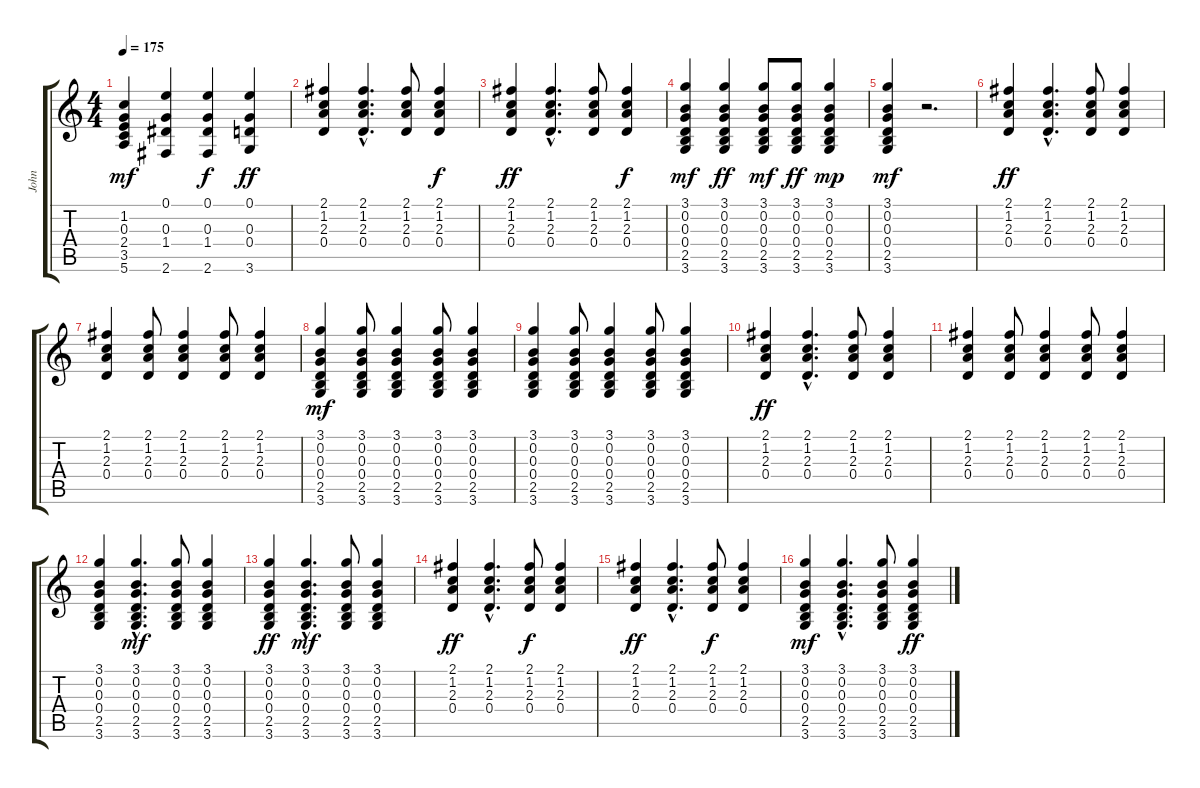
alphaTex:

\track ("John " "John ") {instrument acousticguitarsteel}
\staff {score tabs}
\tuning (E4 B3 G3 D3 A2 E2) {hide}
\ts (4 4)
\tempo 175
\clef g2
\ks c
(1.2 0.3 2.4 3.5 5.6).4{dy mf} (0.1 0.3 1.4 2.6).4 (0.1 0.3 1.4 2.6).4{dy f} (0.1 0.3 0.4 3.6).4{dy ff} |
(2.1 1.2 2.3 0.4).4 (2.1{hac} 1.2{hac} 2.3{hac} 0.4{hac}).4{d} (2.1 1.2 2.3 0.4).8 (2.1 1.2 2.3 0.4).4{dy f} |
(2.1 1.2 2.3 0.4).4{dy ff} (2.1{hac} 1.2{hac} 2.3{hac} 0.4{hac}).4{d} (2.1 1.2 2.3 0.4).8 (2.1 1.2 2.3 0.4).4{dy f} |
(3.1 0.2 0.3 0.4 2.5 3.6).4{dy mf} (3.1 0.2 0.3 0.4 2.5 3.6).4{dy ff} (3.1 0.2 0.3 0.4 2.5 3.6).8{dy mf} (3.1 0.2 0.3 0.4 2.5 3.6).8{dy ff} (3.1 0.2 0.3 0.4 2.5 3.6).4{dy mp} |
(3.1 0.2 0.3 0.4 2.5 3.6).4{dy mf} r.2{d} |
(2.1 1.2 2.3 0.4).4{dy ff} (2.1{hac} 1.2{hac} 2.3{hac} 0.4{hac}).4{d} (2.1 1.2 2.3 0.4).8 (2.1 1.2 2.3 0.4).4 |
(2.1 1.2 2.3 0.4).4 (2.1 1.2 2.3 0.4).8 (2.1 1.2 2.3 0.4).4 (2.1 1.2 2.3 0.4).8 (2.1 1.2 2.3 0.4).4 |
(3.1 0.2 0.3 0.4 2.5 3.6).4{dy mf} (3.1 0.2 0.3 0.4 2.5 3.6).8 (3.1 0.2 0.3 0.4 2.5 3.6).4 (3.1 0.2 0.3 0.4 2.5 3.6).8 (3.1 0.2 0.3 0.4 2.5 3.6).4 |
(3.1 0.2 0.3 0.4 2.5 3.6).4 (3.1 0.2 0.3 0.4 2.5 3.6).8 (3.1 0.2 0.3 0.4 2.5 3.6).4 (3.1 0.2 0.3 0.4 2.5 3.6).8 (3.1 0.2 0.3 0.4 2.5 3.6).4 |
(2.1 1.2 2.3 0.4).4{dy ff} (2.1{hac} 1.2{hac} 2.3{hac} 0.4{hac}).4{d} (2.1 1.2 2.3 0.4).8 (2.1 1.2 2.3 0.4).4 |
(2.1 1.2 2.3 0.4).4 (2.1 1.2 2.3 0.4).8 (2.1 1.2 2.3 0.4).4 (2.1 1.2 2.3 0.4).8 (2.1 1.2 2.3 0.4).4 |
(3.1 0.2 0.3 0.4 2.5 3.6).4 (3.1{hac} 0.2{hac} 0.3{hac} 0.4{hac} 2.5{hac} 3.6{hac}).4{d dy mf} (3.1 0.2 0.3 0.4 2.5 3.6).8 (3.1 0.2 0.3 0.4 2.5 3.6).4 |
(3.1 0.2 0.3 0.4 2.5 3.6).4{dy ff} (3.1{hac} 0.2{hac} 0.3{hac} 0.4{hac} 2.5{hac} 3.6{hac}).4{d dy mf} (3.1 0.2 0.3 0.4 2.5 3.6).8 (3.1 0.2 0.3 0.4 2.5 3.6).4 |
(2.1 1.2 2.3 0.4).4{dy ff} (2.1{hac} 1.2{hac} 2.3{hac} 0.4{hac}).4{d} (2.1 1.2 2.3 0.4).8{dy f} (2.1 1.2 2.3 0.4).4 |
(2.1 1.2 2.3 0.4).4{dy ff} (2.1{hac} 1.2{hac} 2.3{hac} 0.4{hac}).4{d} (2.1 1.2 2.3 0.4).8{dy f} (2.1 1.2 2.3 0.4).4 |
(3.1 0.2 0.3 0.4 2.5 3.6).4{dy mf} (3.1{hac} 0.2{hac} 0.3{hac} 0.4{hac} 2.5{hac} 3.6{hac}).4{d} (3.1 0.2 0.3 0.4 2.5 3.6).8 (3.1 0.2 0.3 0.4 2.5 3.6).4{dy ff}
